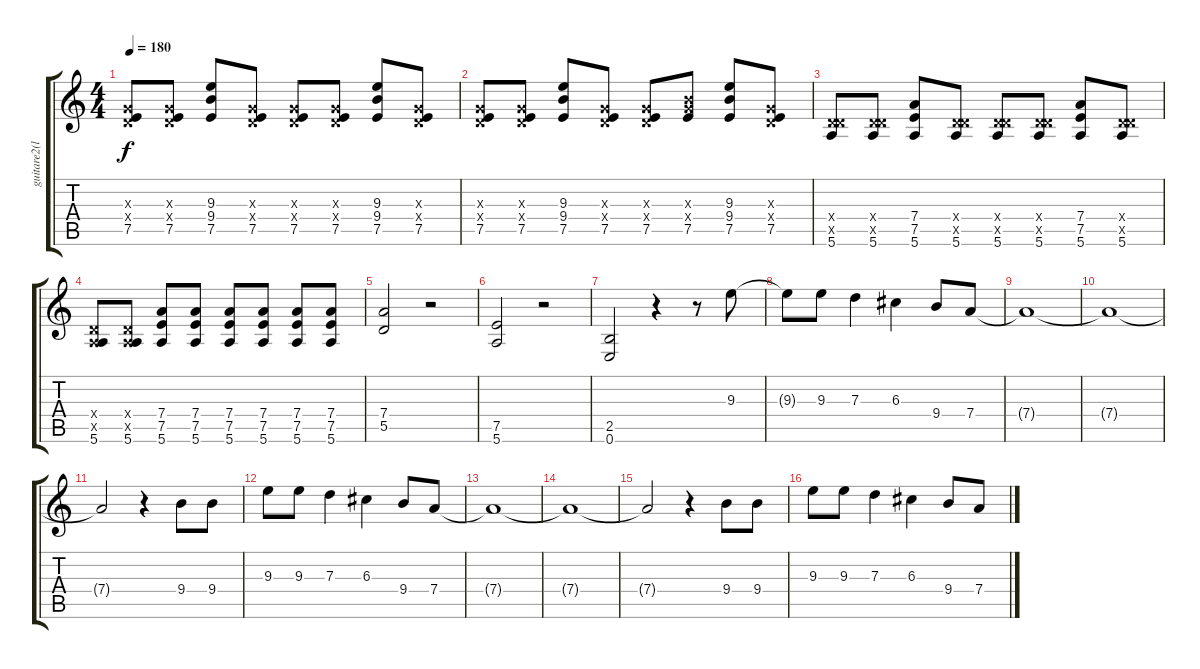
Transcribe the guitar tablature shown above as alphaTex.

\track ("guitare2(lars)" "guitare2(l") {instrument distortionguitar}
\staff {score tabs}
\tuning (E4 B3 G3 D3 A2 E2) {hide}
\ts (4 4)
\tempo 180
\clef g2
\ks c
(0.3{x} 0.4{x} 7.5).8{dy f} (0.3{x} 0.4{x} 7.5).8 (9.3 9.4 7.5).8 (0.3{x} 0.4{x} 7.5).8 (0.3{x} 0.4{x} 7.5).8 (0.3{x} 0.4{x} 7.5).8 (9.3 9.4 7.5).8 (0.3{x} 0.4{x} 7.5).8 |
(0.3{x} 0.4{x} 7.5).8 (0.3{x} 0.4{x} 7.5).8 (9.3 9.4 7.5).8 (0.3{x} 0.4{x} 7.5).8 (0.3{x} 0.4{x} 7.5).8 (0.3{x} 9.4{x} 7.5).8 (9.3 9.4 7.5).8 (0.3{x} 0.4{x} 7.5).8 |
(0.4{x} 5.5{x} 5.6).8 (0.4{x} 5.5{x} 5.6).8 (7.4 7.5 5.6).8 (0.4{x} 5.5{x} 5.6).8 (0.4{x} 5.5{x} 5.6).8 (0.4{x} 5.5{x} 5.6).8 (7.4 7.5 5.6).8 (0.4{x} 5.5{x} 5.6).8 |
(0.4{x} 0.5{x} 5.6).8 (0.4{x} 0.5{x} 5.6).8 (7.4 7.5 5.6).8 (7.4 7.5 5.6).8 (7.4 7.5 5.6).8 (7.4 7.5 5.6).8 (7.4 7.5 5.6).8 (7.4 7.5 5.6).8 |
(7.4 5.5).2 r.2 |
(7.5 5.6).2 r.2 |
(2.5 0.6).2 r.4 r.8 9.3.8 |
9.3{t}.8 9.3.8 7.3.4 6.3.4 9.4.8 7.4.8 |
7.4{t}.1 |
7.4{t}.1 |
7.4{t}.2 r.4 9.4.8 9.4.8 |
9.3.8 9.3.8 7.3.4 6.3.4 9.4.8 7.4.8 |
7.4{t}.1 |
7.4{t}.1 |
7.4{t}.2 r.4 9.4.8 9.4.8 |
9.3.8 9.3.8 7.3.4 6.3.4 9.4.8 7.4.8
